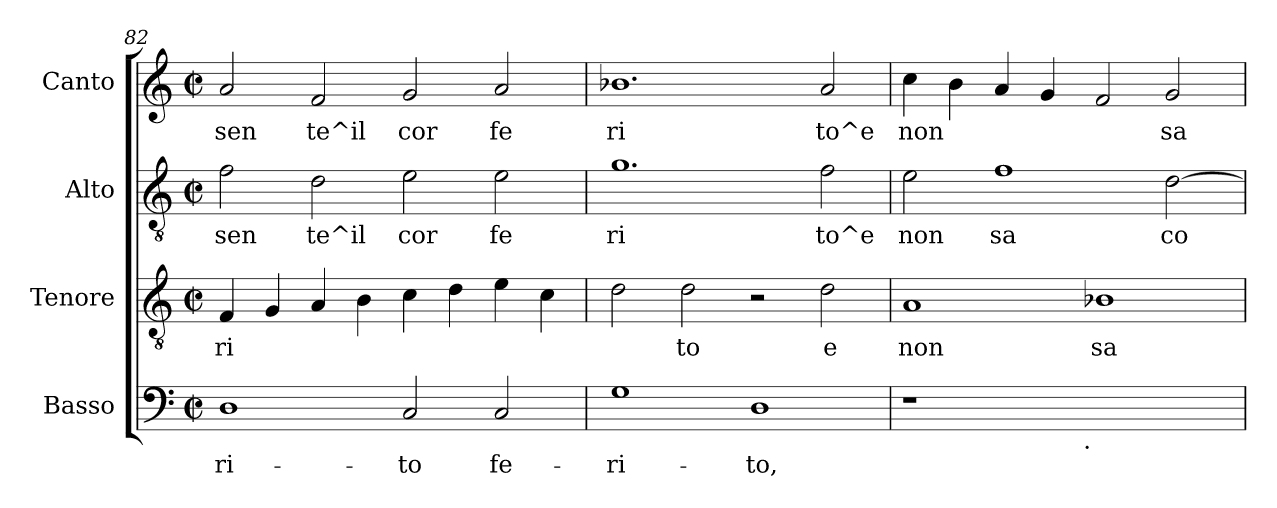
**kern	**text	**kern	**text	**kern	**text	**kern	**text
*part4	*part4	*part3	*part3	*part2	*part2	*part1	*part1
*staff4	*staff4	*staff3	*staff3	*staff2	*staff2	*staff1	*staff1
*I"Basso	*	*I"Tenore	*	*I"Alto	*	*I"Canto	*
*I'Basso	*	*I'Tenore	*	*I'Alto	*	*I'Canto	*
*clefF4	*	*clefGv2	*	*clefGv2	*	*clefG2	*
*k[]	*	*k[]	*	*k[]	*	*k[]	*
*C:	*	*C:	*	*C:	*	*C:	*
*M2/2	*	*M2/2	*	*M2/2	*	*M2/2	*
*met(c|)	*	*met(c|)	*	*met(c|)	*	*met(c|)	*
=82	=82	=82	=82	=82	=82	=82	=82
!	!LO:LY:b:cj	!	!LO:LY:b:cj	!	!LO:LY:b:cj	!	!LO:LY:b:cj
1D	-ri-	4F/	ri	2f\	sen	2a/	sen
!	!	!	!LO:LY:b:cj	!	!	!	!
.	.	4G/	.	.	.	.	.
!	!	!	!LO:LY:b:cj	!	!LO:LY:b:cj	!	!LO:LY:b:cj
.	.	4A/	.	2d\	te^il	2f/	te^il
!	!	!	!LO:LY:b:cj	!	!	!	!
.	.	4B\	.	.	.	.	.
!	!LO:LY:b:cj	!	!LO:LY:b:cj	!	!LO:LY:b:cj	!	!LO:LY:b:cj
2C/	-to	4c\	.	2e\	cor	2g/	cor
!	!	!	!LO:LY:b:cj	!	!	!	!
.	.	4d\	.	.	.	.	.
!	!LO:LY:b:cj	!	!LO:LY:b:cj	!	!LO:LY:b:cj	!	!LO:LY:b:cj
2C/	fe-	4e\	.	2e\	fe	2a/	fe
!	!	!	!LO:LY:b:cj	!	!	!	!
.	.	4c\	.	.	.	.	.
=83	=83	=83	=83	=83	=83	=83	=83
!	!LO:LY:b:cj	!	!LO:LY:b:cj	!	!LO:LY:b:cj	!	!LO:LY:b:cj
1G	-ri-	2d\	.	1.g	ri	1.b-X	ri
!	!	!	!LO:LY:b:cj	!	!	!	!
.	.	2d\	to	.	.	.	.
!	!LO:LY:b:cj	!	!	!	!	!	!
1D	-to,	2r	.	.	.	.	.
!	!	!	!LO:LY:b:cj	!	!LO:LY:b:cj	!	!LO:LY:b:cj
.	.	2d\	e	2f\	to^e	2a/	to^e
=84	=84	=84	=84	=84	=84	=84	=84
!	!	!	!LO:LY:b:cj	!	!LO:LY:b:cj	!	!LO:LY:b:cj
*^	*	*	*	*	*	*	*
1r	2ryy	.	1A	non	2e\	non	4cc\	non
!	!	!	!	!	!	!	!	!LO:LY:b:cj
.	.	.	.	.	.	.	4b\	.
!	!	!	!	!	!	!LO:LY:b:cj	!	!LO:LY:b:cj
.	4...ryy	.	.	.	1f	sa	4a/	.
!	!	!	!	!	!	!	!	!LO:LY:b:cj
.	.	.	.	.	.	.	4g/	.
!	!LO:TX:b:t=.	!	!	!	!	!	!	!
.	1ryy	.	.	.	.	.	.	.
!	!	!	!	!LO:LY:b:cj	!	!	!	!LO:LY:b:cj
1ryy	.	.	1B-X	sa	.	.	2f/	.
!	!	!	!	!	!	!LO:LY:b:cj	!	!LO:LY:b:cj
.	.	.	.	.	[>2d\	co	2g/	sa
.	32ryy	.	.	.	.	.	.	.
*v	*v	*	*	*	*	*	*	*
=	=	=	=	=	=	=	=
*-	*-	*-	*-	*-	*-	*-	*-
